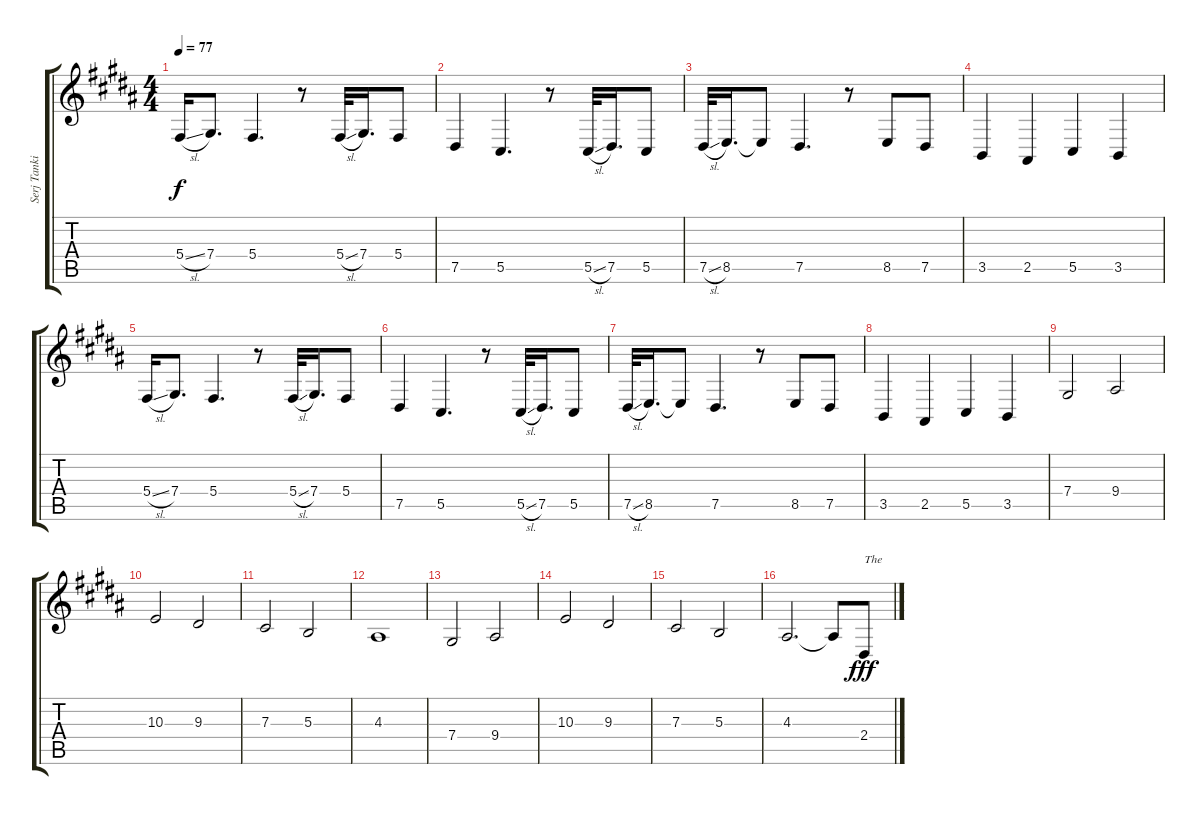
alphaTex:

\track ("Serj Tankian" "Serj Tanki") {instrument tenorsax}
\staff {score tabs}
\tuning (Eb4 Bb3 Gb3 Db3 Ab2 Eb2) {hide}
\ts (4 4)
\tempo 77
\clef g2
\ks g#minor
5.4{sl}.16{dy f} 7.4.8{d} 5.4.4{d} r.8 5.4{sl}.32 7.4.16{d} 5.4.8 |
7.5.4 5.5.4{d} r.8 5.5{sl}.32 7.5.16{d} 5.5.8 |
7.5{sl}.32 8.5.16{d} 8.5{t}.8 7.5.4{d} r.8 8.5.8 7.5.8 |
3.5.4 2.5.4 5.5.4 3.5.4 |
5.4{sl}.16 7.4.8{d} 5.4.4{d} r.8 5.4{sl}.32 7.4.16{d} 5.4.8 |
7.5.4 5.5.4{d} r.8 5.5{sl}.32 7.5.16{d} 5.5.8 |
7.5{sl}.32 8.5.16{d} 8.5{t}.8 7.5.4{d} r.8 8.5.8 7.5.8 |
3.5.4 2.5.4 5.5.4 3.5.4 |
7.4.2 9.4.2 |
10.3.2 9.3.2 |
7.3.2 5.3.2 |
4.3.1 |
7.4.2 9.4.2 |
10.3.2 9.3.2 |
7.3.2 5.3.2 |
4.3.2{d} 4.3{t}.8 2.4.8{txt "The" dy fff}
